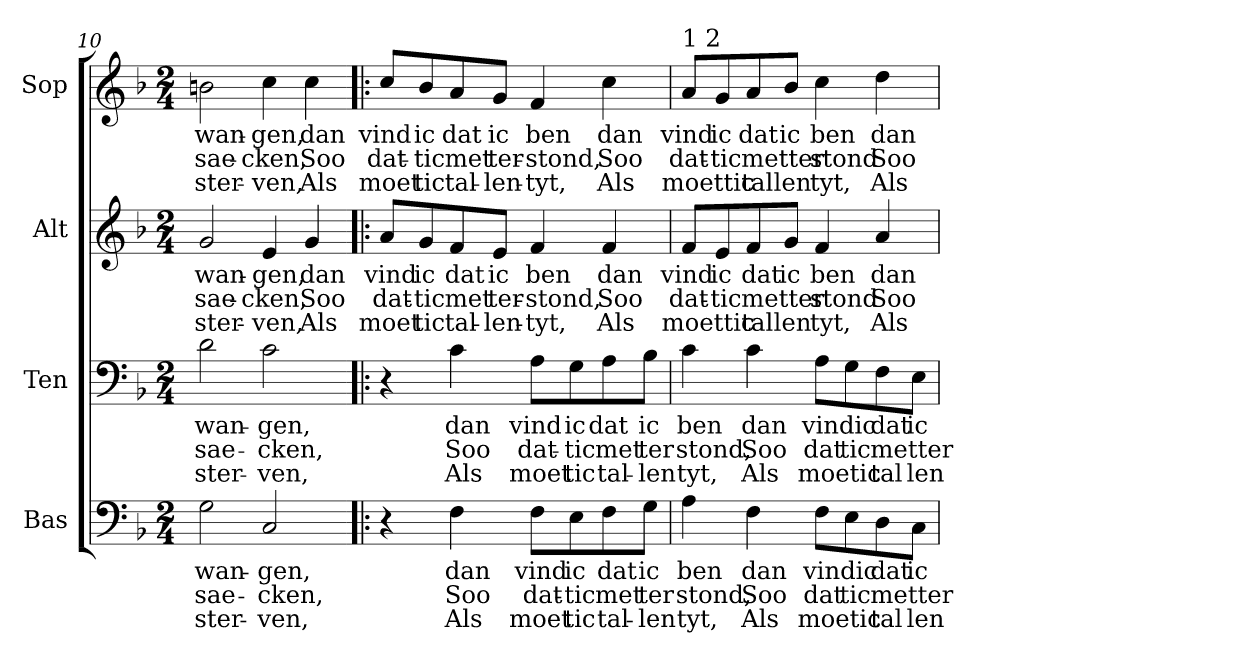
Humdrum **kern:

**kern	**text	**text	**text	**kern	**text	**text	**text	**kern	**text	**text	**text	**kern	**text	**text	**text
*part4	*part4	*part4	*part4	*part3	*part3	*part3	*part3	*part2	*part2	*part2	*part2	*part1	*part1	*part1	*part1
*staff4	*staff4	*staff4	*staff4	*staff3	*staff3	*staff3	*staff3	*staff2	*staff2	*staff2	*staff2	*staff1	*staff1	*staff1	*staff1
*I"Bas	*	*	*	*I"Ten	*	*	*	*I"Alt	*	*	*	*I"Sop	*	*	*
*clefF4	*	*	*	*clefF4	*	*	*	*clefG2	*	*	*	*clefG2	*	*	*
*k[b-]	*	*	*	*k[b-]	*	*	*	*k[b-]	*	*	*	*k[b-]	*	*	*
*F:	*	*	*	*F:	*	*	*	*F:	*	*	*	*F:	*	*	*
*M2/4	*	*	*	*M2/4	*	*	*	*M2/4	*	*	*	*M2/4	*	*	*
=10	=10	=10	=10	=10	=10	=10	=10	=10	=10	=10	=10	=10	=10	=10	=10
!	!LO:LY:b	!LO:LY:b:cj	!LO:LY:b	!	!LO:LY:b	!LO:LY:b:cj	!LO:LY:b	!	!LO:LY:b	!LO:LY:b:cj	!LO:LY:b	!	!LO:LY:b	!LO:LY:b:cj	!LO:LY:b
2G\	wan-	-sae-	-ster-	2d\	wan-	-sae-	-ster-	2g/	wan-	-sae-	-ster-	2bn\	wan-	-sae-	-ster-
!	!LO:LY:b	!LO:LY:b	!LO:LY:b	!	!LO:LY:b	!LO:LY:b	!LO:LY:b	!	!LO:LY:b	!LO:LY:b	!LO:LY:b	!	!LO:LY:b	!LO:LY:b	!LO:LY:b
2C/	-gen,	cken,	ven,	2c\	-gen,	cken,	ven,	4e/	-gen,	cken,	ven,	4cc\	-gen,	cken,	ven,
!	!	!	!	!	!	!	!	!	!LO:LY:b	!LO:LY:b	!LO:LY:b	!	!LO:LY:b	!LO:LY:b	!LO:LY:b
.	.	.	.	.	.	.	.	4g/	dan	Soo	Als	4cc\	dan	Soo	Als
=11!|:	=11!|:	=11!|:	=11!|:	=11!|:	=11!|:	=11!|:	=11!|:	=11!|:	=11!|:	=11!|:	=11!|:	=11!|:	=11!|:	=11!|:	=11!|:
!	!	!	!	!	!	!	!	!	!LO:LY:b	!LO:LY:b	!LO:LY:b	!	!LO:LY:b	!LO:LY:b	!LO:LY:b
4r	.	.	.	4r	.	.	.	8a/L	vind	dat-	-moet	8cc/L	vind	dat-	-moet
!	!	!	!	!	!	!	!	!	!LO:LY:b:cj	!LO:LY:b:cj	!LO:LY:b:cj	!	!LO:LY:b:cj	!LO:LY:b:cj	!LO:LY:b:cj
.	.	.	.	.	.	.	.	8g/	ic	tic	tic	8b-/	ic	tic	tic
!	!LO:LY:b	!LO:LY:b	!LO:LY:b	!	!LO:LY:b	!LO:LY:b	!LO:LY:b	!	!LO:LY:b	!LO:LY:b	!LO:LY:b:cj	!	!LO:LY:b	!LO:LY:b	!LO:LY:b:cj
4F\	dan	Soo	Als	4c\	dan	Soo	Als	8f/	dat	met	tal-	8a/	dat	met	tal-
!	!	!	!	!	!	!	!	!	!LO:LY:b:cj	!LO:LY:b:cj	!LO:LY:b	!	!LO:LY:b:cj	!LO:LY:b:cj	!LO:LY:b
.	.	.	.	.	.	.	.	8e/J	-ic	ter-	-len-	8g/J	-ic	ter-	-len-
!	!LO:LY:b	!LO:LY:b	!LO:LY:b	!	!LO:LY:b	!LO:LY:b	!LO:LY:b	!	!LO:LY:b	!LO:LY:b	!LO:LY:b	!	!LO:LY:b	!LO:LY:b	!LO:LY:b
8F\L	vind	dat-	-moet	8A\L	vind	dat-	-moet	4f/	-ben	stond,	tyt,	4f/	-ben	stond,	tyt,
!	!LO:LY:b:cj	!LO:LY:b:cj	!LO:LY:b:cj	!	!LO:LY:b:cj	!LO:LY:b:cj	!LO:LY:b:cj	!	!	!	!	!	!	!	!
8E\	ic	tic	tic	8G\	ic	tic	tic	.	.	.	.	.	.	.	.
!	!LO:LY:b	!LO:LY:b	!LO:LY:b:cj	!	!LO:LY:b	!LO:LY:b	!LO:LY:b:cj	!	!LO:LY:b	!LO:LY:b	!LO:LY:b	!	!LO:LY:b	!LO:LY:b	!LO:LY:b
8F\	dat	met	tal-	8A\	dat	met	tal-	4f/	dan	Soo	Als	4cc\	dan	Soo	Als
!	!LO:LY:b:cj	!LO:LY:b:cj	!LO:LY:b	!	!LO:LY:b:cj	!LO:LY:b:cj	!LO:LY:b	!	!	!	!	!	!	!	!
8G\J	-ic	ter	len	8B-\J	-ic	ter	len	.	.	.	.	.	.	.	.
!!LO:LB:g=z
=12	=12	=12	=12	=12	=12	=12	=12	=12	=12	=12	=12	=12	=12	=12	=12
!	!	!	!	!	!	!	!	!	!	!	!	!LO:TX:a:t=1 2	!	!	!
!	!LO:LY:b	!LO:LY:b	!LO:LY:b	!	!LO:LY:b	!LO:LY:b	!LO:LY:b	!	!LO:LY:b	!LO:LY:b	!LO:LY:b	!	!LO:LY:b	!LO:LY:b	!LO:LY:b
4A\	ben	stond,	tyt,	4c\	ben	stond,	tyt,	8f/L	vind	dat-	-moettic	8a/L	vind	dat-	-moettic
!	!	!	!	!	!	!	!	!	!LO:LY:b:cj	!LO:LY:b:cj	!	!	!LO:LY:b:cj	!LO:LY:b:cj	!
.	.	.	.	.	.	.	.	8e/	ic	tic	.	8g/	ic	tic	.
!	!LO:LY:b	!LO:LY:b	!LO:LY:b	!	!LO:LY:b	!LO:LY:b	!LO:LY:b	!	!LO:LY:b	!LO:LY:b	!LO:LY:b:cj	!	!LO:LY:b	!LO:LY:b	!LO:LY:b:cj
4F\	dan	Soo	Als	4c\	dan	Soo	Als	8f/	dat	metter	tal	8a/	dat	metter	tal
!	!	!	!	!	!	!	!	!	!LO:LY:b:cj	!	!LO:LY:b	!	!LO:LY:b:cj	!	!LO:LY:b
.	.	.	.	.	.	.	.	8g/J	ic	.	len	8b-/J	ic	.	len
!	!LO:LY:b	!LO:LY:b	!LO:LY:b	!	!LO:LY:b	!LO:LY:b	!LO:LY:b	!	!LO:LY:b	!LO:LY:b	!LO:LY:b	!	!LO:LY:b	!LO:LY:b	!LO:LY:b
8F\L	vindic	dat	moetic	8A\L	vindic	dat	moetic	4f/	ben	stond	tyt,	4cc\	ben	stond	tyt,
!	!	!LO:LY:b:cj	!	!	!	!LO:LY:b:cj	!	!	!	!	!	!	!	!	!
8E\	.	tic	.	8G\	.	tic	.	.	.	.	.	.	.	.	.
!	!LO:LY:b	!LO:LY:b	!LO:LY:b:cj	!	!LO:LY:b	!LO:LY:b	!LO:LY:b:cj	!	!LO:LY:b	!LO:LY:b	!LO:LY:b	!	!LO:LY:b	!LO:LY:b	!LO:LY:b
8D\	dat	metter-	-tal	8F\	dat	metter-	-tal	4a/	dan	Soo	Als	4dd\	dan	Soo	Als
!	!LO:LY:b:cj	!	!LO:LY:b	!	!LO:LY:b:cj	!	!LO:LY:b	!	!	!	!	!	!	!	!
8C\J	ic	.	len-	8E\J	ic	.	len-	.	.	.	.	.	.	.	.
=	=	=	=	=	=	=	=	=	=	=	=	=	=	=	=
*-	*-	*-	*-	*-	*-	*-	*-	*-	*-	*-	*-	*-	*-	*-	*-
